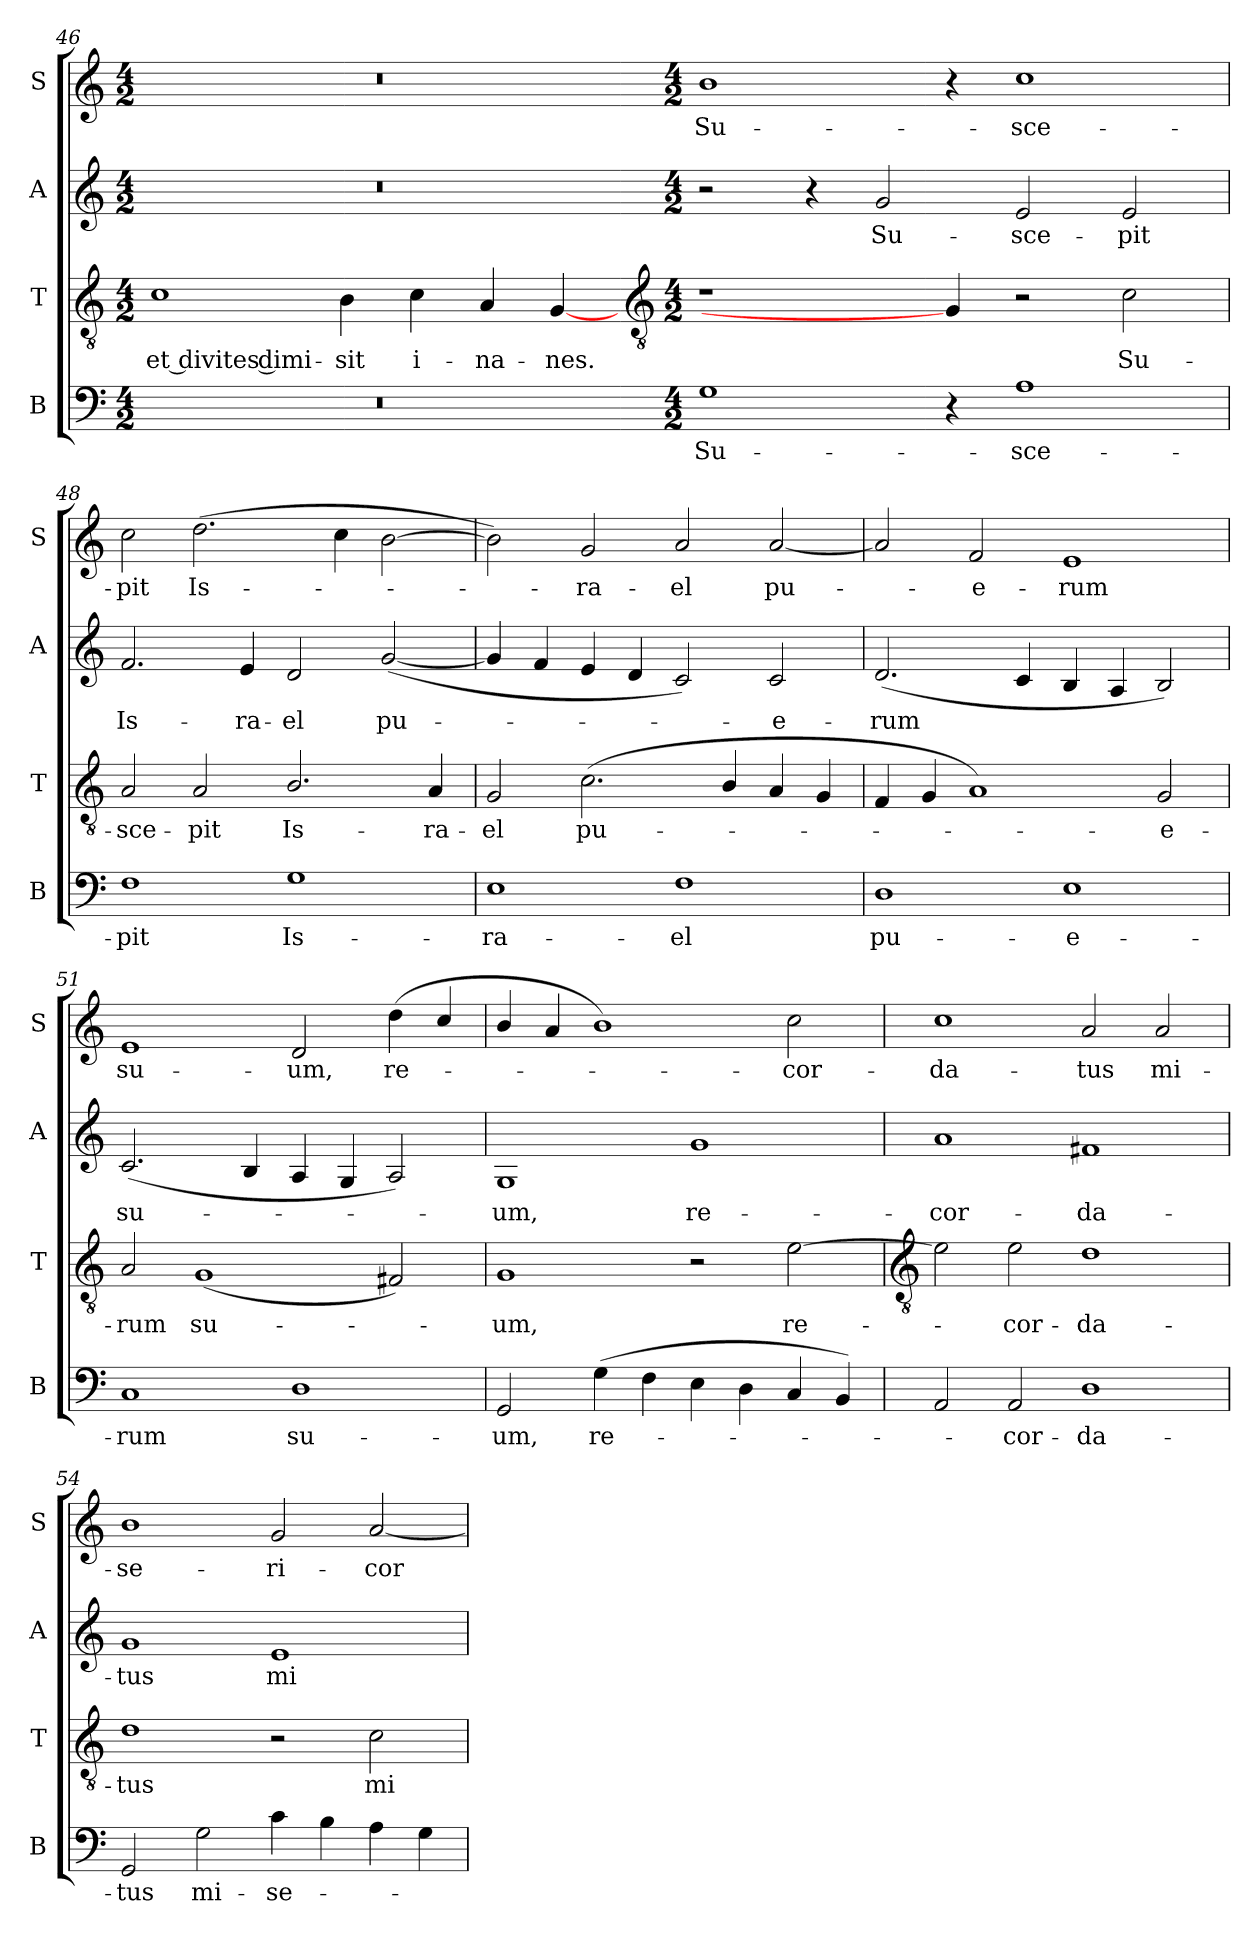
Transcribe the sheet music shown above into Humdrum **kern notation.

**kern	**text	**kern	**text	**kern	**text	**kern	**text
*part4	*part4	*part3	*part3	*part2	*part2	*part1	*part1
*staff4	*staff4	*staff3	*staff3	*staff2	*staff2	*staff1	*staff1
*I"B	*	*I"T	*	*I"A	*	*I"S	*
*I'B	*	*I'T	*	*I'A	*	*I'S	*
*clefF4	*	*clefGv2	*	*clefG2	*	*clefG2	*
*k[]	*	*k[]	*	*k[]	*	*k[]	*
*C:	*	*C:	*	*C:	*	*C:	*
*M4/2	*	*M4/2	*	*M4/2	*	*M4/2	*
=46	=46	=46	=46	=46	=46	=46	=46
!	!	!	!LO:LY:b	!	!	!	!
0r	.	1c	et divites dimi-	0r	.	0r	.
!	!	!	!LO:LY:b	!	!	!	!
.	.	4B	-sit	.	.	.	.
!	!	!	!LO:LY:b	!	!	!	!
.	.	4c	i-	.	.	.	.
!	!	!	!LO:LY:b	!	!	!	!
.	.	4A	-na-	.	.	.	.
!	!	!	!LO:LY:b	!	!	!	!
.	.	[4G	-nes.	.	.	.	.
!!LO:LB:g=z
=47||	=47||	=47-	=47||	=47||	=47||	=47||	=47||
*	*	*clefGv2	*	*	*	*	*
*k[]	*	*	*	*k[]	*	*k[]	*
*C:	*	*	*	*C:	*	*C:	*
*M4/2	*	*M4/2	*	*M4/2	*	*M4/2	*
!	!LO:LY:b	!	!	!	!	!	!LO:LY:b
1G	Su-	1r	.	2r	.	1b	Su-
.	.	.	.	4r	.	.	.
!	!	!	!	!	!LO:LY:b	!	!
.	.	.	.	2g	Su-	.	.
4r	.	4G]	.	.	.	4r	.
!	!LO:LY:b	!	!	!	!LO:LY:b	!	!LO:LY:b
1A	-sce-	2r	.	2e	-sce-	1cc	-sce-
!	!	!	!LO:LY:b	!	!LO:LY:b	!	!
.	.	2c	Su-	2e	-pit	.	.
=48	=48	=48	=48	=48	=48	=48	=48
!	!LO:LY:b	!	!LO:LY:b	!	!LO:LY:b	!	!LO:LY:b
1F	-pit	2A	-sce-	2.f	Is-	2cc	-pit
!	!	!	!LO:LY:b	!	!	!	!LO:LY:b
.	.	2A	-pit	.	.	(>2.dd	Is-
!	!	!	!	!	!LO:LY:b	!	!
.	.	.	.	4e	-ra-	.	.
!	!LO:LY:b	!	!LO:LY:b	!	!LO:LY:b	!	!
1G	Is-	2.B/	Is-	2d	-el	.	.
.	.	.	.	.	.	4cc	.
!	!	!	!	!	!LO:LY:b	!	!
.	.	.	.	(<[2g	pu-	[2b	.
!	!	!	!LO:LY:b	!	!	!	!
.	.	4A	-ra-	.	.	.	.
=49	=49	=49	=49	=49	=49	=49	=49
!	!LO:LY:b	!	!LO:LY:b	!	!	!	!
1E	-ra-	2G	-el	4g]	.	2b])	.
.	.	.	.	4f	.	.	.
!	!	!	!LO:LY:b	!	!	!	!LO:LY:b
.	.	(<2.c	pu-	4e	.	2g	ra-
.	.	.	.	4d	.	.	.
!	!LO:LY:b	!	!	!	!	!	!LO:LY:b
1F	-el	.	.	2c)	.	2a	-el
.	.	4B/	.	.	.	.	.
!	!	!	!	!	!LO:LY:b	!	!LO:LY:b
.	.	4A	.	2c	e-	[2a	pu-
.	.	4G	.	.	.	.	.
=50	=50	=50	=50	=50	=50	=50	=50
!	!LO:LY:b	!	!	!	!LO:LY:b	!	!
1D	pu-	4F	.	(<2.d	-rum	2a]	.
.	.	4G	.	.	.	.	.
!	!	!	!	!	!	!	!LO:LY:b
.	.	1A)	.	.	.	2f	e-
.	.	.	.	4c	.	.	.
!	!LO:LY:b	!	!	!	!	!	!LO:LY:b
1E	-e-	.	.	4B	.	1e	-rum
.	.	.	.	4A	.	.	.
!	!	!	!LO:LY:b	!	!	!	!
.	.	2G	e-	2B)	.	.	.
=51	=51	=51	=51	=51	=51	=51	=51
!	!LO:LY:b	!	!LO:LY:b	!	!LO:LY:b	!	!LO:LY:b
1C	-rum	2A	-rum	(<2.c	su-	1e	su-
!	!	!	!LO:LY:b	!	!	!	!
.	.	(<1G	su-	.	.	.	.
.	.	.	.	4B	.	.	.
!	!LO:LY:b	!	!	!	!	!	!LO:LY:b
1D	su-	.	.	4A	.	2d	-um,
.	.	.	.	4G	.	.	.
!	!	!	!	!	!	!	!LO:LY:b
.	.	2F#X)	.	2A)	.	(<4dd	re-
.	.	.	.	.	.	4cc/	.
=52	=52	=52	=52	=52	=52	=52	=52
!	!LO:LY:b	!	!LO:LY:b	!	!LO:LY:b	!	!
2GG	-um,	1G	um,	1G	um,	4b/	.
.	.	.	.	.	.	4a	.
!	!LO:LY:b	!	!	!	!	!	!
(>4G	re-	.	.	.	.	1b/)	.
4F	.	.	.	.	.	.	.
!	!	!	!	!	!LO:LY:b	!	!
4E	.	2r	.	1g	re-	.	.
4D	.	.	.	.	.	.	.
!	!	!	!LO:LY:b	!	!	!	!LO:LY:b
4C	.	[2e	re-	.	.	2cc	cor-
4BB)	.	.	.	.	.	.	.
!!LO:LB:g=z
=53	=53	=53	=53	=53	=53	=53	=53
*	*	*clefGv2	*	*	*	*	*
!	!	!	!	!	!LO:LY:b	!	!LO:LY:b
2AA	.	2e]	.	1a	-cor-	1cc	-da-
!	!LO:LY:b	!	!LO:LY:b	!	!	!	!
2AA	cor-	2e	cor-	.	.	.	.
!	!LO:LY:b	!	!LO:LY:b	!	!LO:LY:b	!	!LO:LY:b
1D	-da-	1d	-da-	1f#X	-da-	2a	-tus
!	!	!	!	!	!	!	!LO:LY:b
.	.	.	.	.	.	2a	mi-
=54	=54	=54	=54	=54	=54	=54	=54
!	!LO:LY:b	!	!LO:LY:b	!	!LO:LY:b	!	!LO:LY:b
2GG	-tus	1d	-tus	1g	-tus	1b	-se-
!	!LO:LY:b	!	!	!	!	!	!
2G	mi-	.	.	.	.	.	.
!	!LO:LY:b	!	!	!	!LO:LY:b	!	!LO:LY:b
4c	-se-	2r	.	1e	mi-	2g	-ri-
4B	.	.	.	.	.	.	.
!	!	!	!LO:LY:b	!	!	!	!LO:LY:b
4A	.	2c	mi-	.	.	[2a	-cor-
4G	.	.	.	.	.	.	.
=	=	=	=	=	=	=	=
*-	*-	*-	*-	*-	*-	*-	*-
